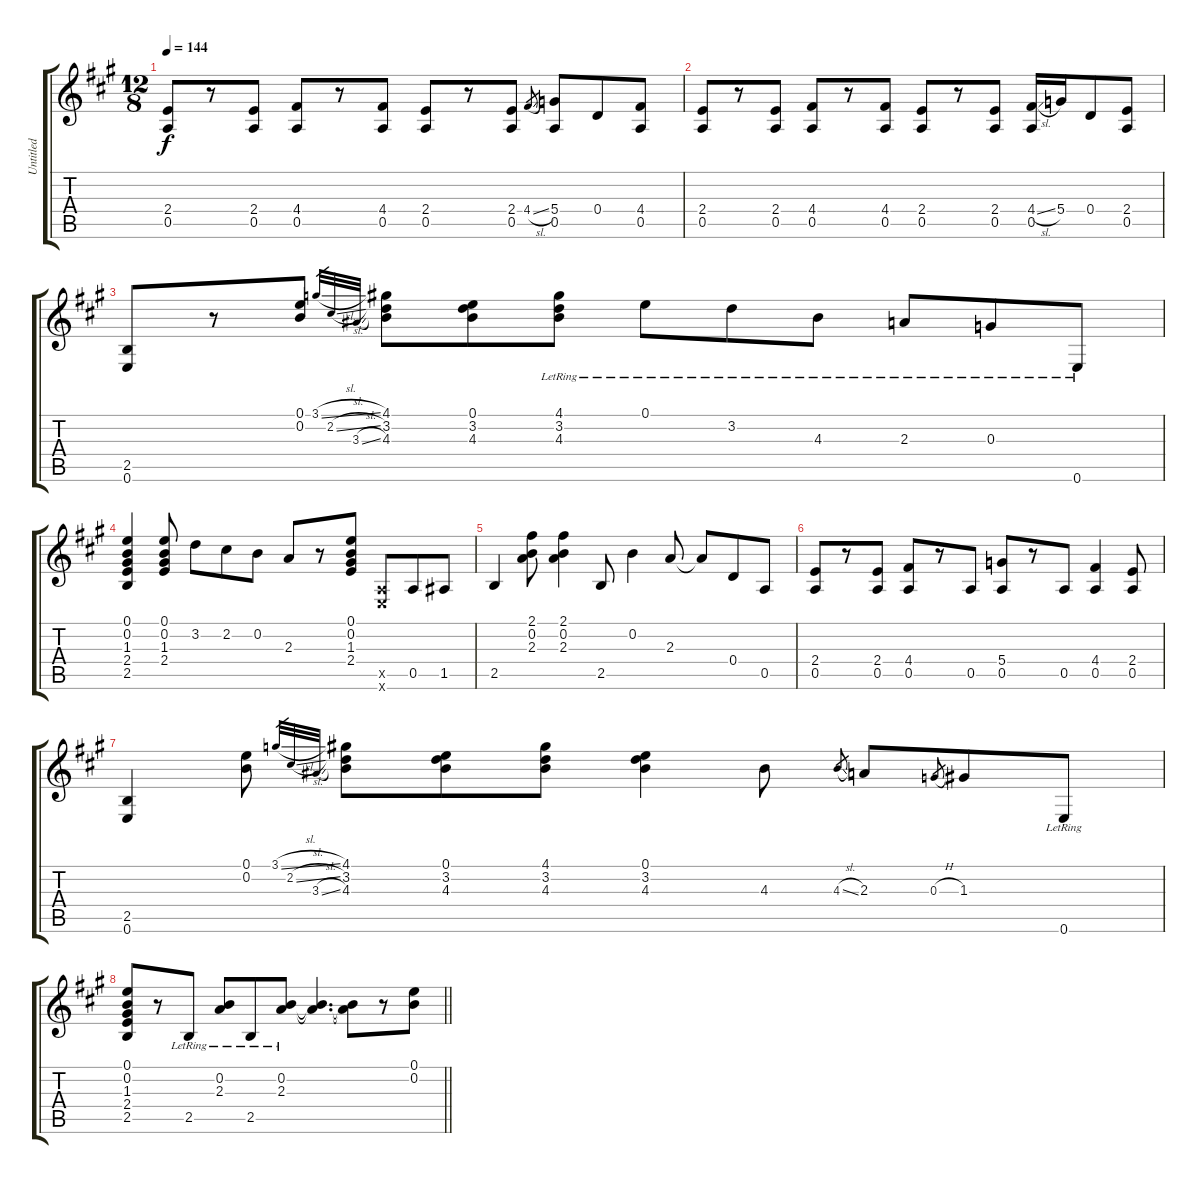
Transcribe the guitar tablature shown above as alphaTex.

\track ("Untitled" "Untitled") {instrument acousticguitarsteel}
\staff {score tabs}
\tuning (E4 B3 G3 D3 A2 E2) {hide}
\ts (12 8)
\tempo 144
\clef g2
\ks a
(2.4 0.5).8{dy f} r.8 (2.4 0.5).8 (4.4 0.5).8 r.8 (4.4 0.5).8 (2.4 0.5).8 r.8 (2.4 0.5).8 4.4{sl}.8{gr} (5.4 0.5).8 0.4.8 (4.4 0.5).8 |
(2.4 0.5).8 r.8 (2.4 0.5).8 (4.4 0.5).8 r.8 (4.4 0.5).8 (2.4 0.5).8 r.8 (2.4 0.5).8 (4.4{sl} 0.5).16 5.4.16 0.4.8 (2.4 0.5).8 |
(2.5 0.6).8 r.8 (0.1 0.2).8 3.1{sl}.32{gr} 2.2{sl}.32{gr} 3.3{sl}.32{gr} (4.1 3.2 4.3).8 (0.1 3.2 4.3).8 (4.1{lr} 3.2{lr} 4.3{lr}).8 0.1{lr}.8 3.2{lr}.8 4.3{lr}.8 2.3{lr}.8 0.3{lr}.8 0.6{lr}.8 |
(0.1 0.2 1.3 2.4 2.5).4 (0.1 0.2 1.3 2.4).8 3.2.8 2.2.8 0.2.8 2.3.8 r.8 (0.1 0.2 1.3 2.4).8 (0.5{x} 0.6{x}).8 0.5.8 1.5.8 |
2.5.4 (2.1 0.2 2.3).8 (2.1 0.2 2.3).4 2.5.8 0.2.4 2.3.8 2.3{t}.8 0.4.8 0.5.8 |
(2.4 0.5).8 r.8 (2.4 0.5).8 (4.4 0.5).8 r.8 0.5.8 (5.4 0.5).8 r.8 0.5.8 (4.4 0.5).4 (2.4 0.5).8 |
(2.5 0.6).4 (0.1 0.2).8 3.1{sl}.32{gr} 2.2{sl}.32{gr} 3.3{sl}.32{gr} (4.1 3.2 4.3).8 (0.1 3.2 4.3).8 (4.1 3.2 4.3).8 (0.1 3.2 4.3).4 4.3.8 4.3{sl}.8{gr} 2.3.8 0.3{h}.8{gr} 1.3.8 0.6{lr}.8 |
\barLineRight lightlight
(0.1 0.2 1.3 2.4 2.5).8 r.8 2.5{lr}.8 (0.2{lr} 2.3{lr}).8 2.5{lr}.8 (0.2{lr} 2.3{lr}).8 (0.2{t} 2.3{t}).4{d} (0.2{t} 2.3{t}).8 r.8 (0.1 0.2).8
